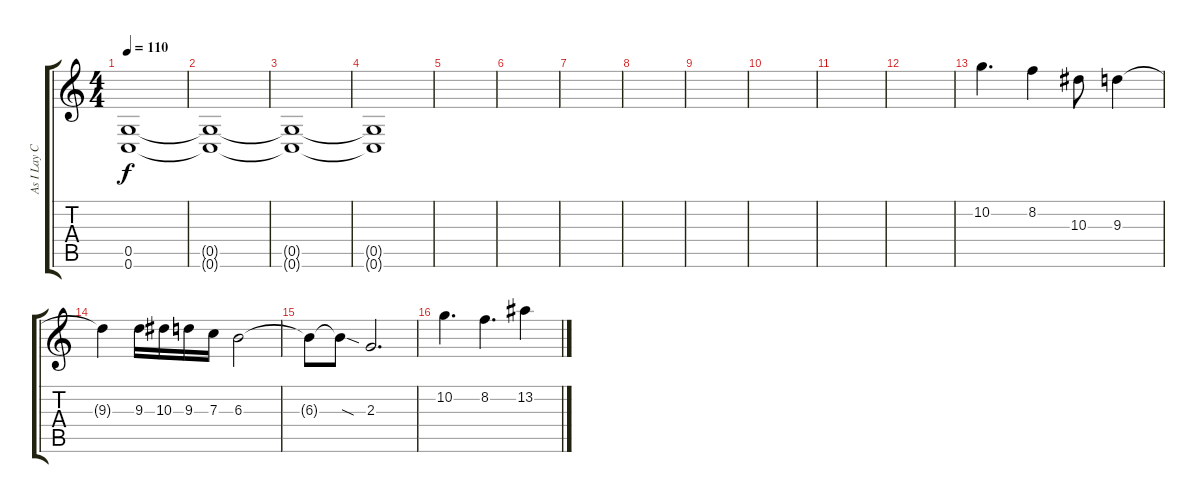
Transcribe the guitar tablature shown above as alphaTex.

\track ("As I Lay Curtis" "As I Lay C") {instrument overdrivenguitar}
\staff {score tabs}
\tuning (D4 A3 F3 C3 G2 C2) {hide}
\ts (4 4)
\tempo 110
\clef g2
\ks c
(0.5 0.6).1{dy f volume 0} |
(0.5{t} 0.6{t}).1 |
(0.5{t} 0.6{t}).1 |
(0.5{t} 0.6{t}).1 |
|
|
|
|
|
|
|
|
10.2.4{d volume 13} 8.2.4 10.3.8 9.3.4 |
9.3{t}.4 9.3.16 10.3.16 9.3.16 7.3.16 6.3.2 |
6.3{t}.8 6.3{sod t}.8 2.3.2{d} |
10.2.4{d} 8.2.4{d} 13.2.4
